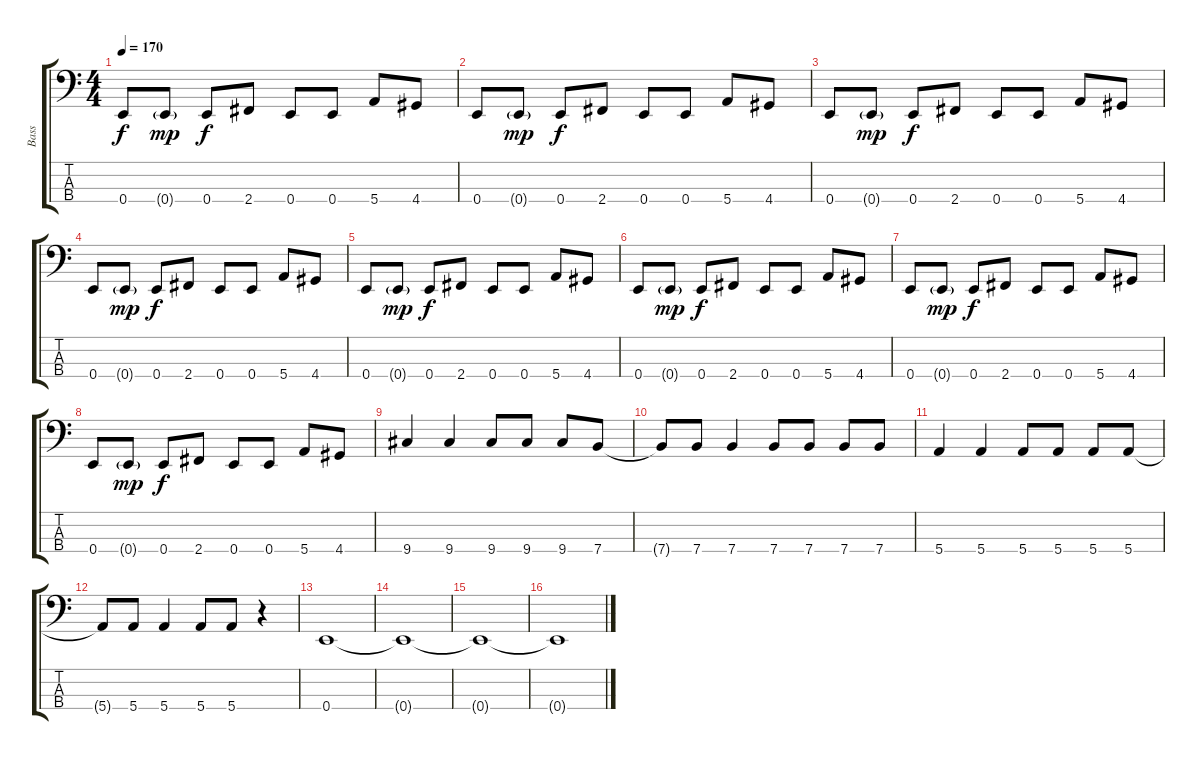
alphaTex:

\track ("Bass" "Bass") {instrument electricbasspick}
\staff {score tabs}
\tuning (G2 D2 A1 E1) {hide}
\ts (4 4)
\tempo 170
\clef f4
\ks c
0.4.8{dy f instrument electricbasspick} 0.4{g}.8{dy mp} 0.4.8{dy f} 2.4.8 0.4.8 0.4.8 5.4.8 4.4.8 |
0.4.8 0.4{g}.8{dy mp} 0.4.8{dy f} 2.4.8 0.4.8 0.4.8 5.4.8 4.4.8 |
0.4.8 0.4{g}.8{dy mp} 0.4.8{dy f} 2.4.8 0.4.8 0.4.8 5.4.8 4.4.8 |
0.4.8 0.4{g}.8{dy mp} 0.4.8{dy f} 2.4.8 0.4.8 0.4.8 5.4.8 4.4.8 |
0.4.8 0.4{g}.8{dy mp} 0.4.8{dy f} 2.4.8 0.4.8 0.4.8 5.4.8 4.4.8 |
0.4.8 0.4{g}.8{dy mp} 0.4.8{dy f} 2.4.8 0.4.8 0.4.8 5.4.8 4.4.8 |
0.4.8 0.4{g}.8{dy mp} 0.4.8{dy f} 2.4.8 0.4.8 0.4.8 5.4.8 4.4.8 |
0.4.8 0.4{g}.8{dy mp} 0.4.8{dy f} 2.4.8 0.4.8 0.4.8 5.4.8 4.4.8 |
9.4.4 9.4.4 9.4.8 9.4.8 9.4.8 7.4.8 |
7.4{t}.8 7.4.8 7.4.4 7.4.8 7.4.8 7.4.8 7.4.8 |
5.4.4 5.4.4 5.4.8 5.4.8 5.4.8 5.4.8 |
5.4{t}.8 5.4.8 5.4.4 5.4.8 5.4.8 r.4 |
0.4.1 |
0.4{t}.1 |
0.4{t}.1 |
0.4{t}.1
